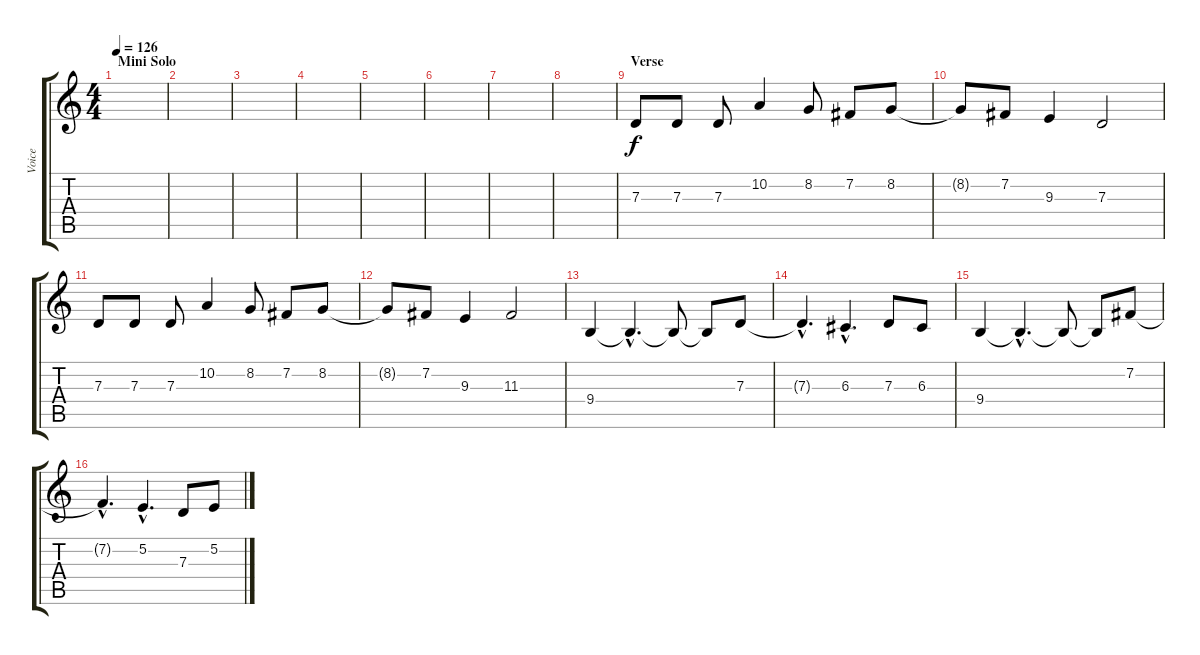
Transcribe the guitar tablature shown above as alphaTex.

\track ("Voice" "Voice") {instrument synthvoice}
\staff {score tabs}
\tuning (E4 B3 G3 D3 A2 E2) {hide}
\ts (4 4)
\section ("" "Mini Solo")
\tempo 126
\clef g2
\ks c
|
|
|
|
|
|
|
|
\section ("" "Verse")
7.3.8 7.3.8 7.3.8 10.2.4 8.2.8 7.2.8 8.2.8 |
8.2{t}.8 7.2.8 9.3.4 7.3.2 |
7.3.8 7.3.8 7.3.8 10.2.4 8.2.8 7.2.8 8.2.8 |
8.2{t}.8 7.2.8 9.3.4 11.3.2 |
9.4.4 9.4{hac t}.4{d} 9.4{t}.8 9.4{t}.8 7.3.8 |
7.3{hac t}.4{d} 6.3{hac}.4{d} 7.3.8 6.3.8 |
9.4.4 9.4{hac t}.4{d} 9.4{t}.8 9.4{t}.8 7.2.8 |
7.2{hac t}.4{d} 5.2{hac}.4{d} 7.3.8 5.2.8
